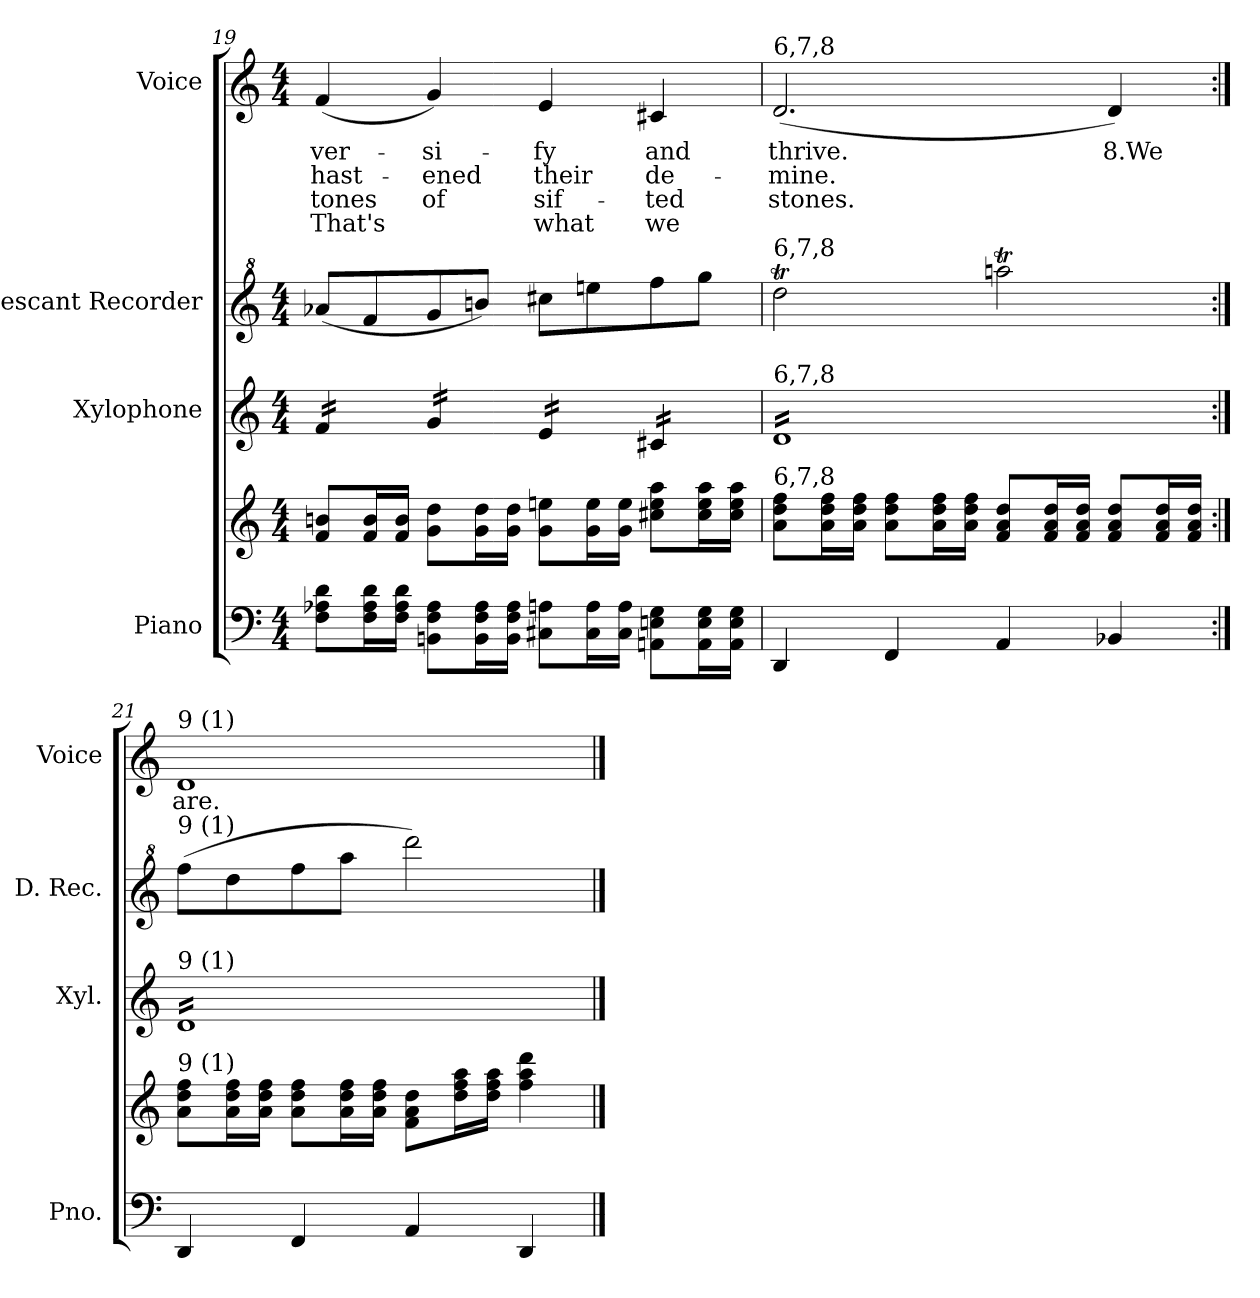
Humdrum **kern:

**kern	**kern	**kern	**kern	**kern	**text	**text	**text	**text
*part4	*part4	*part3	*part2	*part1	*part1	*part1	*part1	*part1
*staff5	*staff4	*staff3	*staff2	*staff1	*staff1	*staff1	*staff1	*staff1
*I"Piano	*	*I"Xylophone	*I"Descant Recorder	*I"Voice	*	*	*	*
*I'Pno.	*	*I'Xyl.	*I'D. Rec.	*I'Voice	*	*	*	*
*clefF4	*clefG2	*clefG2	*clefG^2	*clefG2	*	*	*	*
*	*	*ITrd-7c-12	*ITrd-7c-12	*	*	*	*	*
*k[]	*k[]	*k[]	*k[]	*k[]	*	*	*	*
*C:	*C:	*C:	*C:	*C:	*	*	*	*
*M4/4	*M4/4	*M4/4	*M4/4	*M4/4	*	*	*	*
=19	=19	=19	=19	=19	=19	=19	=19	=19
!	!	!	!	!	!LO:LY:b:color=#000000	!LO:LY:b:color=#000000	!LO:LY:b:color=#000000	!LO:LY:b:color=#000000
*	*	*tremolo	*	*	*	*	*	*
8Fi\ 8A-Xi 8diL	8fi/ 8bniL	16ffi/LL	(8aaa-Xi/L	(4fi/	-ver-	hast-	tones	That's
.	.	16ffi/	.	.	.	.	.	.
16Fi\ 16A-i 16diL	16fi/ 16biL	16ffi/	8fffi/	.	.	.	.	.
16Fi\ 16A-i 16diJJ	16fi/ 16biJJ	16ffi/JJ	.	.	.	.	.	.
!	!	!	!	!	!LO:LY:b:color=#000000	!LO:LY:b:color=#000000	!LO:LY:b:color=#000000	!
8BBni\ 8Fi 8A-iL	8gi\ 8ddiL	16ggi/LL	8gggi/	4gi/)	-si-	-ened	of	.
.	.	16ggi/	.	.	.	.	.	.
16BBi\ 16Fi 16A-iL	16gi\ 16ddiL	16ggi/	8bbbni/J)	.	.	.	.	.
16BBi\ 16Fi 16A-iJJ	16gi\ 16ddiJJ	16ggi/JJ	.	.	.	.	.	.
!	!	!	!	!	!LO:LY:b:color=#000000	!LO:LY:b:color=#000000	!LO:LY:b:color=#000000	!LO:LY:b:color=#000000
8C#Xi\ 8AniL	8gi\ 8eeniL	16eei/LL	8cccc#Xi\L	4ei/	-fy	their	sif-	what
.	.	16eei/	.	.	.	.	.	.
16C#i\ 16AiL	16gi\ 16eeiL	16eei/	8eeeeni\	.	.	.	.	.
16C#i\ 16AiJJ	16gi\ 16eeiJJ	16eei/JJ	.	.	.	.	.	.
!	!	!	!	!	!LO:LY:b:color=#000000	!LO:LY:b:color=#000000	!LO:LY:b:color=#000000	!LO:LY:b:color=#000000
8AAni\ 8Eni 8GiL	8cc#Xi\ 8eei 8aaiL	16cc#Xi/LL	8ffffi\	4c#Xi/	and	de-	-ted	we
.	.	16cc#Xi/	.	.	.	.	.	.
16AAi\ 16Ei 16GiL	16cc#i\ 16eei 16aaiL	16cc#Xi/	8ggggi\J	.	.	.	.	.
16AAi\ 16Ei 16GiJJ	16cc#i\ 16eei 16aaiJJ	16cc#Xi/JJ	.	.	.	.	.	.
=20	=20	=20	=20	=20	=20	=20	=20	=20
!	!	!	!	!LO:TX:a:t=6,7,8	!	!	!	!
!	!	!	!LO:TX:a:t=6,7,8	!	!	!	!	!
!	!	!LO:TX:a:t=6,7,8	!	!	!	!	!	!
!	!LO:TX:a:t=6,7,8	!	!	!	!	!	!	!
!	!	!	!	!	!LO:LY:b:color=#000000	!LO:LY:b:color=#000000	!LO:LY:b:color=#000000	!
4DDi/	8ai\ 8ddi 8ffiL	16ddiLL	2ddddTi\	(2.di/	thrive.	-mine.	stones.	.
.	.	16ddi	.	.	.	.	.	.
.	16ai\ 16ddi 16ffiL	16ddi	.	.	.	.	.	.
.	16ai\ 16ddi 16ffiJJ	16ddi	.	.	.	.	.	.
4FFi/	8ai\ 8ddi 8ffiL	16ddi	.	.	.	.	.	.
.	.	16ddi	.	.	.	.	.	.
.	16ai\ 16ddi 16ffiL	16ddi	.	.	.	.	.	.
.	16ai\ 16ddi 16ffiJJ	16ddi	.	.	.	.	.	.
4AAi/	8fi/ 8ai 8ddiL	16ddi	2aaaanTi\	.	.	.	.	.
.	.	16ddi	.	.	.	.	.	.
.	16fi/ 16ai 16ddiL	16ddi	.	.	.	.	.	.
.	16fi/ 16ai 16ddiJJ	16ddi	.	.	.	.	.	.
!	!	!	!	!	!LO:LY:b:color=#000000	!	!	!
4BB-Xi/	8fi/ 8ai 8ddiL	16ddi	.	4di/)	8.We	.	.	.
.	.	16ddi	.	.	.	.	.	.
.	16fi/ 16ai 16ddiL	16ddi	.	.	.	.	.	.
.	16fi/ 16ai 16ddiJJ	16ddiJJ	.	.	.	.	.	.
=21:|!	=21:|!	=21:|!	=21:|!	=21:|!	=21:|!	=21:|!	=21:|!	=21:|!
!	!	!	!	!LO:TX:a:t=9 (1)	!	!	!	!
!	!	!	!LO:TX:a:t=9 (1)	!	!	!	!	!
!	!	!LO:TX:a:t=9 (1)	!	!	!	!	!	!
!	!LO:TX:a:t=9 (1)	!	!	!	!	!	!	!
!	!	!	!	!	!LO:LY:b:color=#000000	!	!	!
4DDi/	8ai\ 8ddi 8ffiL	16ddiLL	(8ffffi\L	1di	are.	.	.	.
.	.	16ddi	.	.	.	.	.	.
.	16ai\ 16ddi 16ffiL	16ddi	8ddddi\	.	.	.	.	.
.	16ai\ 16ddi 16ffiJJ	16ddi	.	.	.	.	.	.
4FFi/	8ai\ 8ddi 8ffiL	16ddi	8ffffi\	.	.	.	.	.
.	.	16ddi	.	.	.	.	.	.
.	16ai\ 16ddi 16ffiL	16ddi	8aaaai\J	.	.	.	.	.
.	16ai\ 16ddi 16ffiJJ	16ddi	.	.	.	.	.	.
4AAi/	8fi\ 8ai 8ddiL	16ddi	2dddddi\)	.	.	.	.	.
.	.	16ddi	.	.	.	.	.	.
.	16ddi\ 16ffi 16aaiL	16ddi	.	.	.	.	.	.
.	16ddi\ 16ffi 16aaiJJ	16ddi	.	.	.	.	.	.
4DDi/	4ffi\ 4aai 4dddi	16ddi	.	.	.	.	.	.
.	.	16ddi	.	.	.	.	.	.
.	.	16ddi	.	.	.	.	.	.
.	.	16ddiJJ	.	.	.	.	.	.
*	*	*Xtremolo	*	*	*	*	*	*
==	==	==	==	==	==	==	==	==
*-	*-	*-	*-	*-	*-	*-	*-	*-
